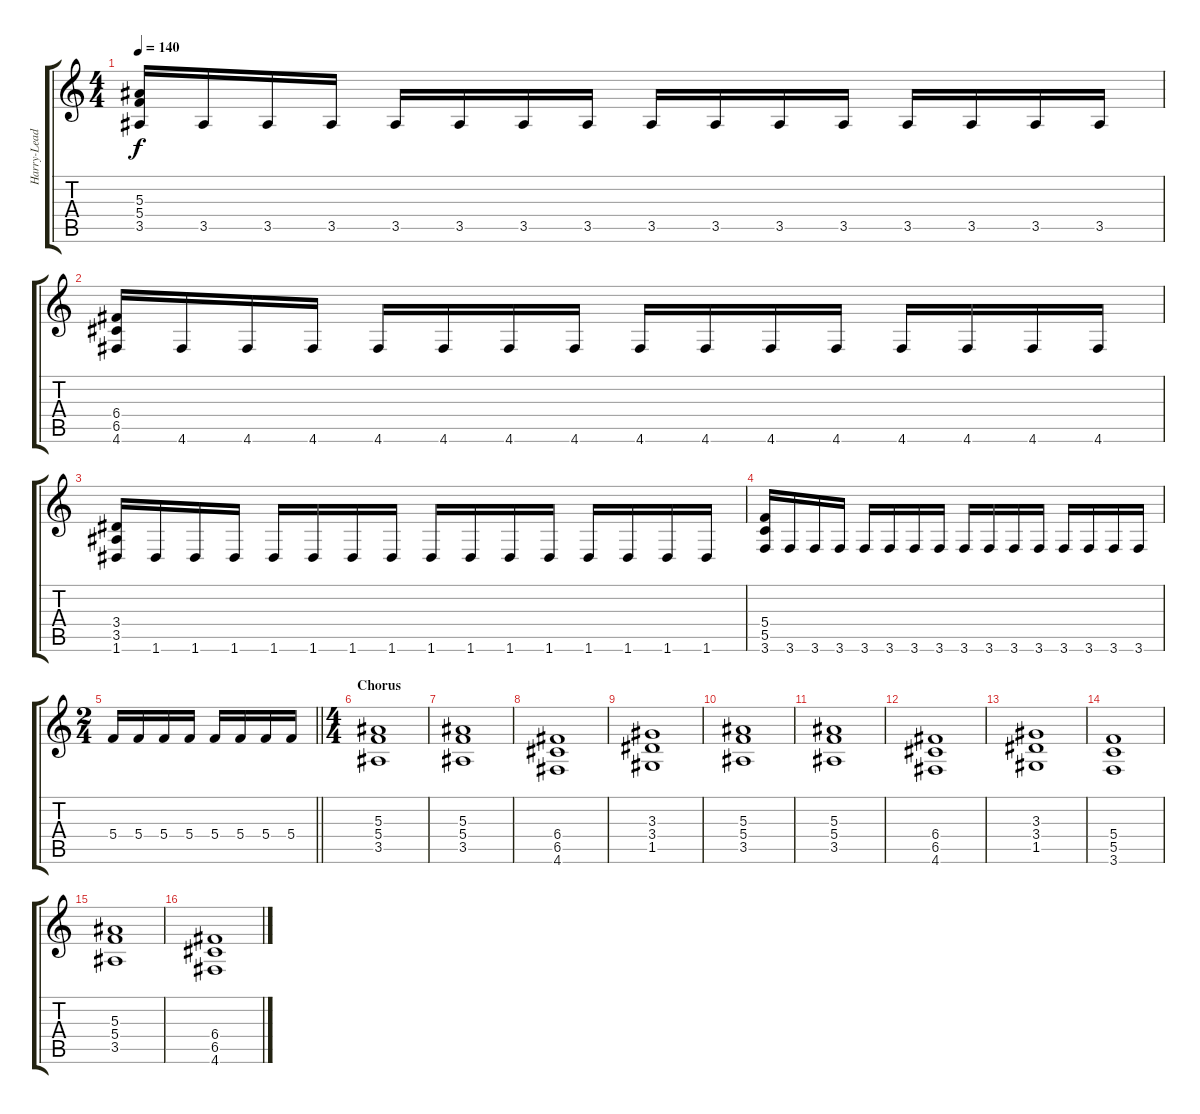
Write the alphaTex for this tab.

\track ("Harry-Lead" "Harry-Lead") {instrument distortionguitar}
\staff {score tabs}
\tuning (D4 A3 F3 C3 G2 D2) {hide}
\ts (4 4)
\tempo 140
\clef g2
\ks c
(5.3 5.4 3.5).16{dy f} 3.5.16 3.5.16 3.5.16 3.5.16 3.5.16 3.5.16 3.5.16 3.5.16 3.5.16 3.5.16 3.5.16 3.5.16 3.5.16 3.5.16 3.5.16 |
(6.4 6.5 4.6).16 4.6.16 4.6.16 4.6.16 4.6.16 4.6.16 4.6.16 4.6.16 4.6.16 4.6.16 4.6.16 4.6.16 4.6.16 4.6.16 4.6.16 4.6.16 |
(3.4 3.5 1.6).16 1.6.16 1.6.16 1.6.16 1.6.16 1.6.16 1.6.16 1.6.16 1.6.16 1.6.16 1.6.16 1.6.16 1.6.16 1.6.16 1.6.16 1.6.16 |
(5.4 5.5 3.6).16 3.6.16 3.6.16 3.6.16 3.6.16 3.6.16 3.6.16 3.6.16 3.6.16 3.6.16 3.6.16 3.6.16 3.6.16 3.6.16 3.6.16 3.6.16 |
\ts (2 4)
\barLineRight lightlight
5.4.16 5.4.16 5.4.16 5.4.16 5.4.16 5.4.16 5.4.16 5.4.16 |
\ts (4 4)
\section ("" "Chorus")
(5.3 5.4 3.5).1 |
(5.3 5.4 3.5).1 |
(6.4 6.5 4.6).1 |
(3.3 3.4 1.5).1 |
(5.3 5.4 3.5).1 |
(5.3 5.4 3.5).1 |
(6.4 6.5 4.6).1 |
(3.3 3.4 1.5).1 |
(5.4 5.5 3.6).1 |
(5.3 5.4 3.5).1 |
(6.4 6.5 4.6).1
